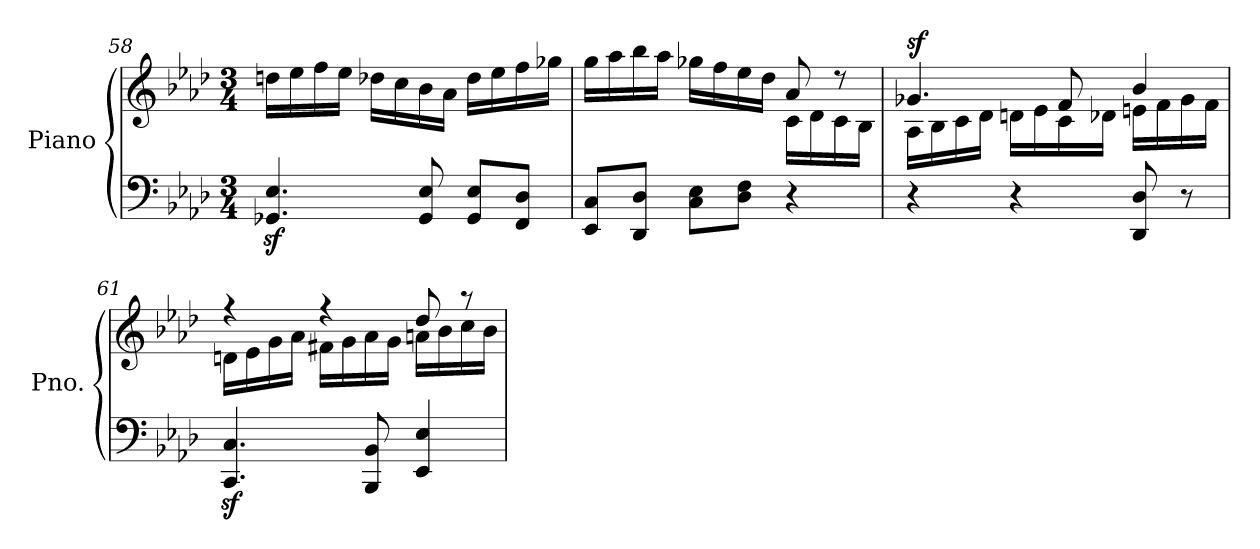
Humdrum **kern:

**kern	**kern	**dynam
*part1	*part1	*part1
*staff2	*staff1	*staff1/2
*I"Piano	*	*
*I'Pno.	*	*
*clefF4	*clefG2	*
*k[b-e-a-d-]	*k[b-e-a-d-]	*
*M3/4	*M3/4	*
=58	=58	=58
4.GG-X/z< 4.E-/z<	16ddn\LL	.
.	16ee-\	.
.	16ff\	.
.	16ee-\JJ	.
.	16dd-X\LL	.
.	16cc\	.
8GG-/ 8E-/	16b-\	.
.	16a-\JJ	.
8GG-/ 8E-/L	16dd-\LL	.
.	16ee-\	.
8FF/ 8D-/J	16ff\	.
.	16gg-X\JJ	.
!!LO:PB:g=z
=59	=59	=59
*	*^	*
8EE-/ 8C/L	16gg\LL	2ryy	.
.	16aa-\	.	.
8DD-/ 8D-/J	16bb-\	.	.
.	16aa-\JJ	.	.
8C\ 8E-\L	16gg-X\LL	.	.
.	16ff\	.	.
8D-\ 8F\J	16ee-\	.	.
.	16dd-\JJ	.	.
4r	8a-/	16c\LL	.
.	.	16d-\	.
.	8r	16c\	.
.	.	16B-\JJ	.
=60	=60	=60	=60
!	!	!	!LO:DY:a
4r	4.g-X/	16A-\LL	sf
.	.	16B-\	.
.	.	16c\	.
.	.	16d-\JJ	.
4r	.	16dn\LL	.
.	.	16e-\	.
.	8f/	16c\	.
.	.	16d-X\JJ	.
8DD-/ 8D-/	4b-/	16en\LL	.
.	.	16f\	.
8r	.	16g-\	.
.	.	16f\JJ	.
!!LO:LB:g=z	!!
=61	=61	=61	=61
4.CC/z< 4.C/z<	4r	16dn\LL	.
.	.	16e-\	.
.	.	16g\	.
.	.	16a-\JJ	.
.	4r	16f#X\LL	.
.	.	16g\	.
8BBB-/ 8BB-/	.	16a-\	.
.	.	16g\JJ	.
4EE-/ 4E-/	8dd-/	16an\LL	.
.	.	16b-\	.
.	8r	16cc\	.
.	.	16b-\JJ	.
*	*v	*v	*
=	=	=
*-	*-	*-
